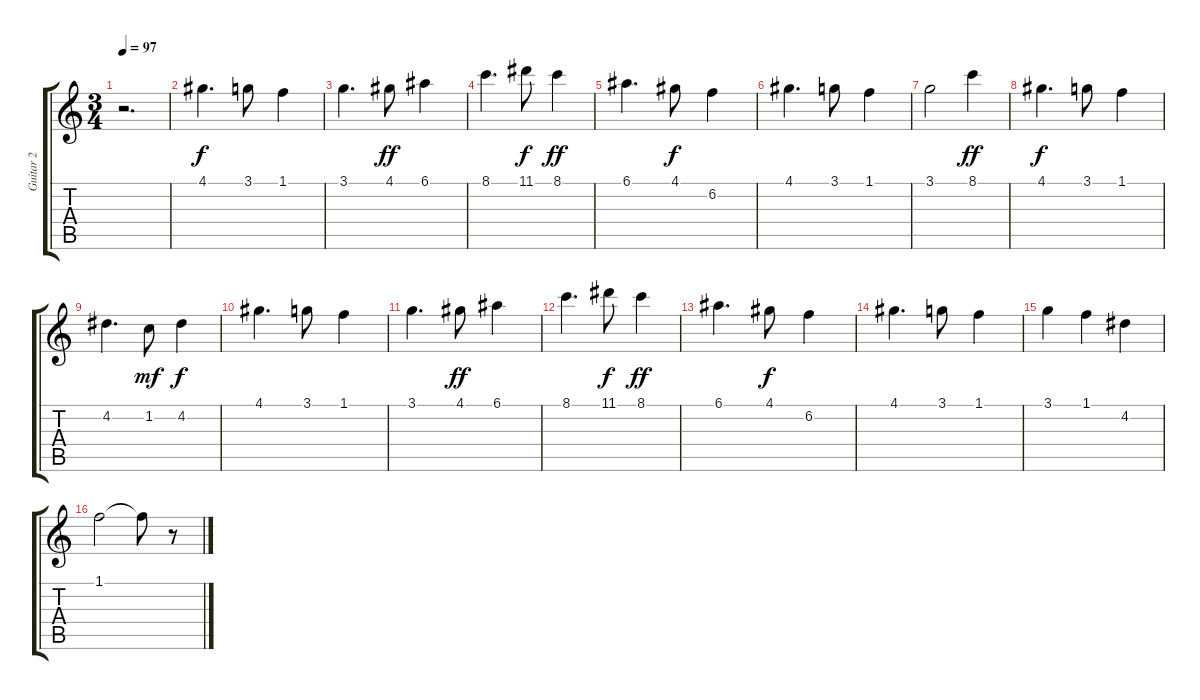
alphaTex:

\track ("Guitar 2" "Guitar 2") {instrument acousticguitarnylon}
\staff {score tabs}
\tuning (E4 B3 G3 D3 A2 E2) {hide}
\ts (3 4)
\tempo 97
\clef g2
\ks c
r.2{d dy f instrument acousticguitarnylon} |
4.1.4{d} 3.1.8 1.1.4 |
3.1.4{d} 4.1.8{dy ff} 6.1.4 |
8.1.4{d} 11.1.8{dy f} 8.1.4{dy ff} |
6.1.4{d} 4.1.8{dy f} 6.2.4 |
4.1.4{d} 3.1.8 1.1.4 |
3.1.2 8.1.4{dy ff} |
4.1.4{d dy f} 3.1.8 1.1.4 |
4.2.4{d} 1.2.8{dy mf} 4.2.4{dy f} |
4.1.4{d} 3.1.8 1.1.4 |
3.1.4{d} 4.1.8{dy ff} 6.1.4 |
8.1.4{d} 11.1.8{dy f} 8.1.4{dy ff} |
6.1.4{d} 4.1.8{dy f} 6.2.4 |
4.1.4{d} 3.1.8 1.1.4 |
3.1.4 1.1.4 4.2.4 |
1.1.2 1.1{t}.8 r.8
